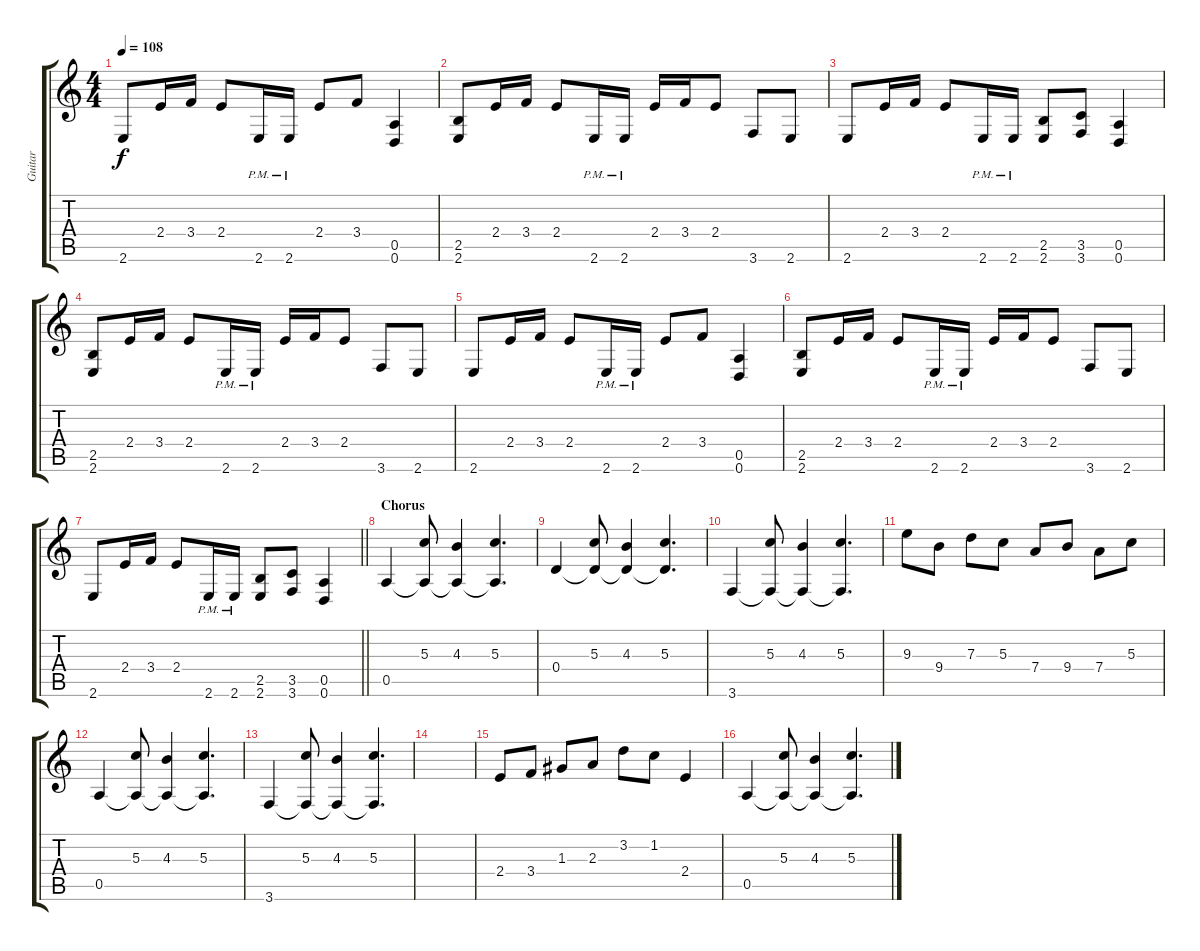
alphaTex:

\track ("Guitar" "Guitar") {instrument electricguitarjazz}
\staff {score tabs}
\tuning (E4 B3 G3 D3 A2 D2) {hide}
\ts (4 4)
\tempo 108
\clef g2
\ks c
2.6.8{dy f} 2.4.16 3.4.16 2.4.8 2.6{pm}.16 2.6{pm}.16 2.4.8 3.4.8 (0.5 0.6).4 |
(2.5 2.6).8 2.4.16 3.4.16 2.4.8 2.6{pm}.16 2.6{pm}.16 2.4.16 3.4.16 2.4.8 3.6.8 2.6.8 |
2.6.8 2.4.16 3.4.16 2.4.8 2.6{pm}.16 2.6{pm}.16 (2.5 2.6).8 (3.5 3.6).8 (0.5 0.6).4 |
(2.5 2.6).8 2.4.16 3.4.16 2.4.8 2.6{pm}.16 2.6{pm}.16 2.4.16 3.4.16 2.4.8 3.6.8 2.6.8 |
2.6.8 2.4.16 3.4.16 2.4.8 2.6{pm}.16 2.6{pm}.16 2.4.8 3.4.8 (0.5 0.6).4 |
(2.5 2.6).8 2.4.16 3.4.16 2.4.8 2.6{pm}.16 2.6{pm}.16 2.4.16 3.4.16 2.4.8 3.6.8 2.6.8 |
\barLineRight lightlight
2.6.8 2.4.16 3.4.16 2.4.8 2.6{pm}.16 2.6{pm}.16 (2.5 2.6).8 (3.5 3.6).8 (0.5 0.6).4 |
\section ("" "Chorus")
0.5.4{balance 0} (5.3 0.5{t}).8 (4.3 0.5{t}).4 (5.3 0.5{t}).4{d} |
0.4.4 (5.3 0.4{t}).8 (4.3 0.4{t}).4 (5.3 0.4{t}).4{d} |
3.6.4 (5.3 3.6{t}).8 (4.3 3.6{t}).4 (5.3 3.6{t}).4{d} |
9.3.8 9.4.8 7.3.8 5.3.8 7.4.8 9.4.8 7.4.8 5.3.8 |
0.5.4 (5.3 0.5{t}).8 (4.3 0.5{t}).4 (5.3 0.5{t}).4{d} |
3.6.4 (5.3 3.6{t}).8 (4.3 3.6{t}).4 (5.3 3.6{t}).4{d} |
|
2.4.8 3.4.8 1.3.8 2.3.8 3.2.8 1.2.8 2.4.4 |
0.5.4{balance 0} (5.3 0.5{t}).8 (4.3 0.5{t}).4 (5.3 0.5{t}).4{d}
